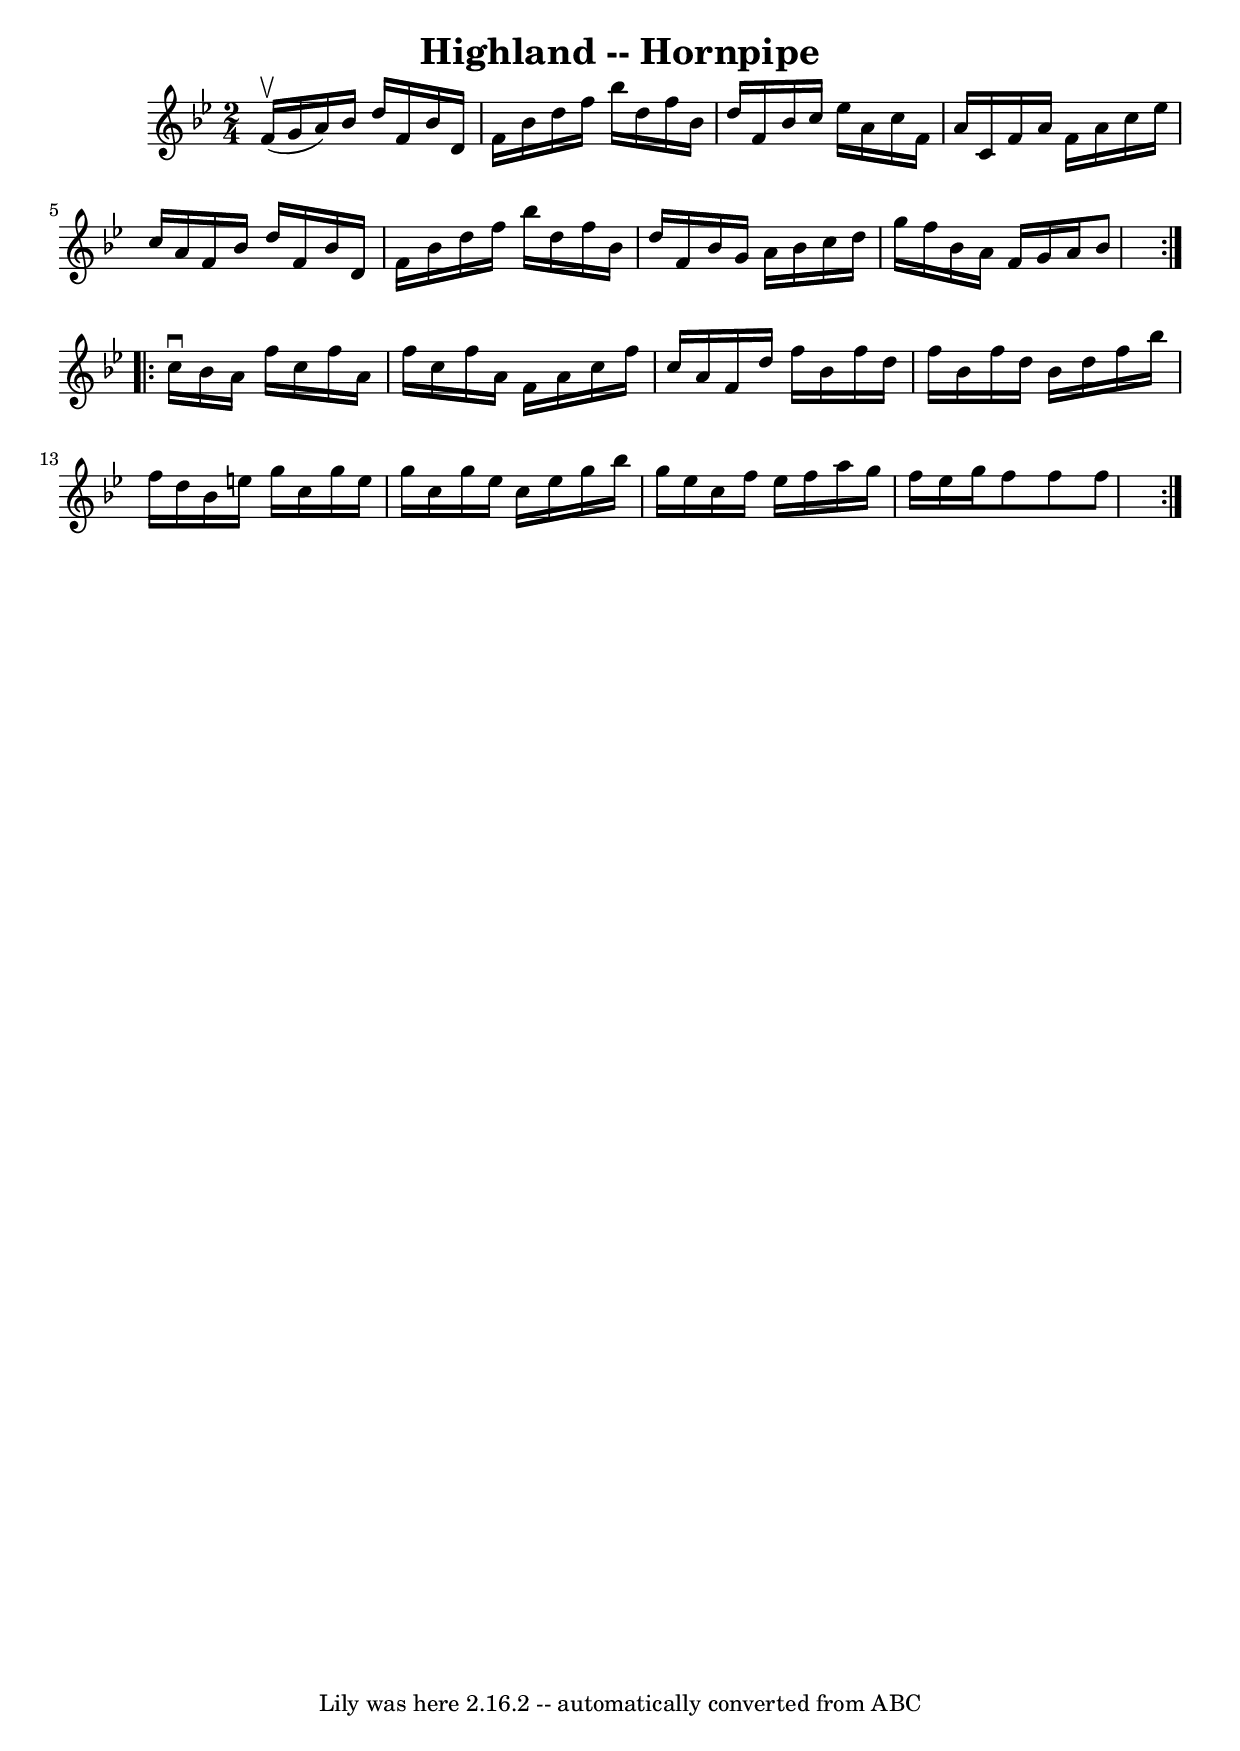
\version "2.16.2"
\include "Mammoth.ily"
\header {
  %% book = "Cole's 1000 Fiddle Tunes"
  crossRefNumber = "1"
  footnotes = ""
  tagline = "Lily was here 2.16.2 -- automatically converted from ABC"
  title = "Highland -- Hornpipe"

}
voicedefault =  {



  \repeat volta 2 {

    \time 2/4 
    \key bes \major f'16 (^\upbow g'16 a'16) |
    
    bes'16 d''16 f'16 bes'16 d'16 f'16 bes'16 d''16  |
    
    f''16 bes''16 d''16 f''16 bes'16 d''16 f'16 bes'16   |
    c''16 ees''16 a'16 c''16 f'16 a'16 c'16 f'16   |
    a'16 f'16 a'16 c''16 ees''16 c''16 a'16 f'16   |
    bes'16 d''16 f'16 bes'16 d'16 f'16 bes'16    
    d''16  |
    f''16 bes''16 d''16 f''16 bes'16 d''16 f'16 
    bes'16  |
    g'16 a'16 bes'16 c''16 d''16 g''16    
    f''16 bes'16  |
    a'16 f'16 g'16 a'16 bes'8  
  }     

  \repeat volta 2 {
    c''16^\downbow bes'16  |
    a'16 f''16 c''16 
    f''16 a'16 f''16 c''16 f''16  |
    a'16 f'16 a'16    
    c''16 f''16 c''16 a'16 f'16  |
    d''16 f''16 bes'16    
    f''16 d''16 f''16 bes'16 f''16  |
    d''16 bes'16 d''16 
    f''16 bes''16 f''16 d''16 bes'16  |
    e''16 g''16    
    c''16 g''16 e''16 g''16 c''16 g''16  |
    ees''16 c''16 
    ees''16 g''16 bes''16 g''16 ees''16 c''16  |
    f''16   
    ees''16 f''16 a''16 g''16 f''16 ees''16 g''16  |
    
    f''8 f''8 f''8  
  }   

}

\score{
  <<

    \context Staff="default"
    {
      \voicedefault 
      
    }

  >>
  \layout {
    
  }
  \midi {
  }

}
